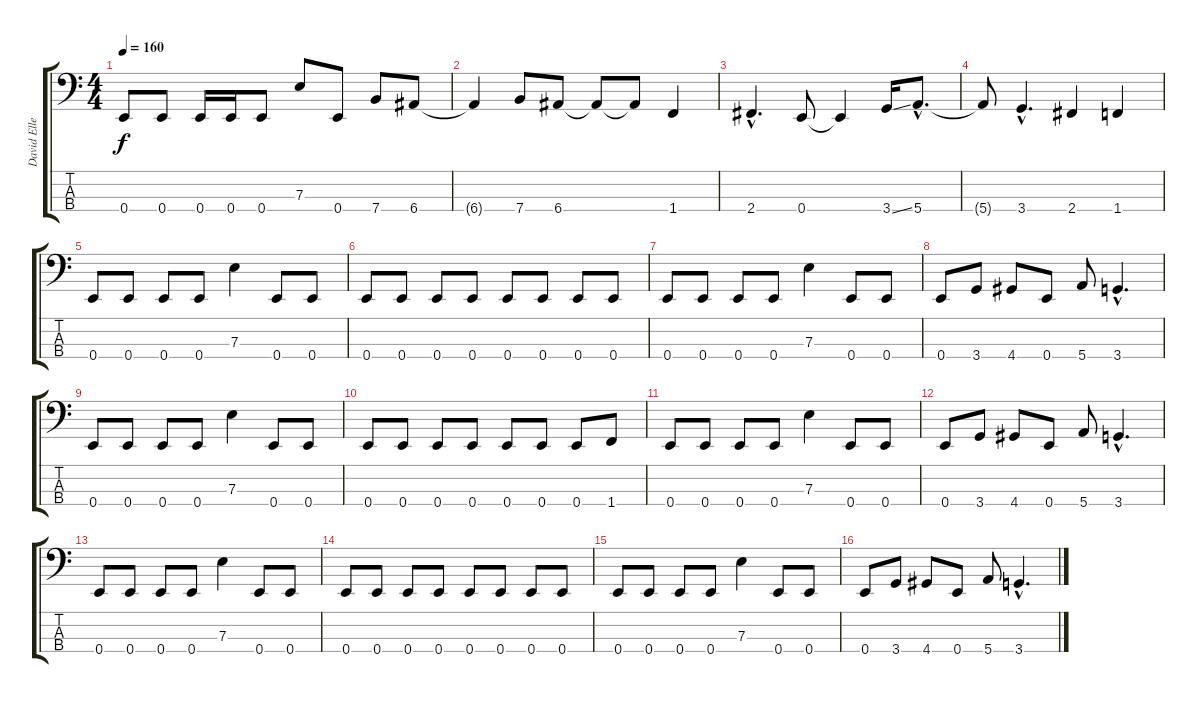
\track ("David Ellefson" "David Elle") {instrument electricbasspick}
\staff {score tabs}
\tuning (G2 D2 A1 E1) {hide}
\ts (4 4)
\tempo 160
\clef f4
\ks c
0.4.8{dy f} 0.4.8 0.4.16 0.4.16 0.4.8 7.3.8 0.4.8 7.4.8 6.4.8 |
6.4{t}.4 7.4.8 6.4.8 6.4{t}.8 6.4{t}.8 1.4.4 |
2.4{hac}.4{d} 0.4.8 0.4{t}.4 3.4{ss}.16 5.4{hac}.8{d} |
5.4{t}.8 3.4{hac}.4{d} 2.4.4 1.4.4 |
0.4.8 0.4.8 0.4.8 0.4.8 7.3.4 0.4.8 0.4.8 |
0.4.8 0.4.8 0.4.8 0.4.8 0.4.8 0.4.8 0.4.8 0.4.8 |
0.4.8 0.4.8 0.4.8 0.4.8 7.3.4 0.4.8 0.4.8 |
0.4.8 3.4.8 4.4.8 0.4.8 5.4.8 3.4{hac}.4{d} |
0.4.8 0.4.8 0.4.8 0.4.8 7.3.4 0.4.8 0.4.8 |
0.4.8 0.4.8 0.4.8 0.4.8 0.4.8 0.4.8 0.4.8 1.4.8 |
0.4.8 0.4.8 0.4.8 0.4.8 7.3.4 0.4.8 0.4.8 |
0.4.8 3.4.8 4.4.8 0.4.8 5.4.8 3.4{hac}.4{d} |
0.4.8 0.4.8 0.4.8 0.4.8 7.3.4 0.4.8 0.4.8 |
0.4.8 0.4.8 0.4.8 0.4.8 0.4.8 0.4.8 0.4.8 0.4.8 |
0.4.8 0.4.8 0.4.8 0.4.8 7.3.4 0.4.8 0.4.8 |
0.4.8 3.4.8 4.4.8 0.4.8 5.4.8 3.4{hac}.4{d}
